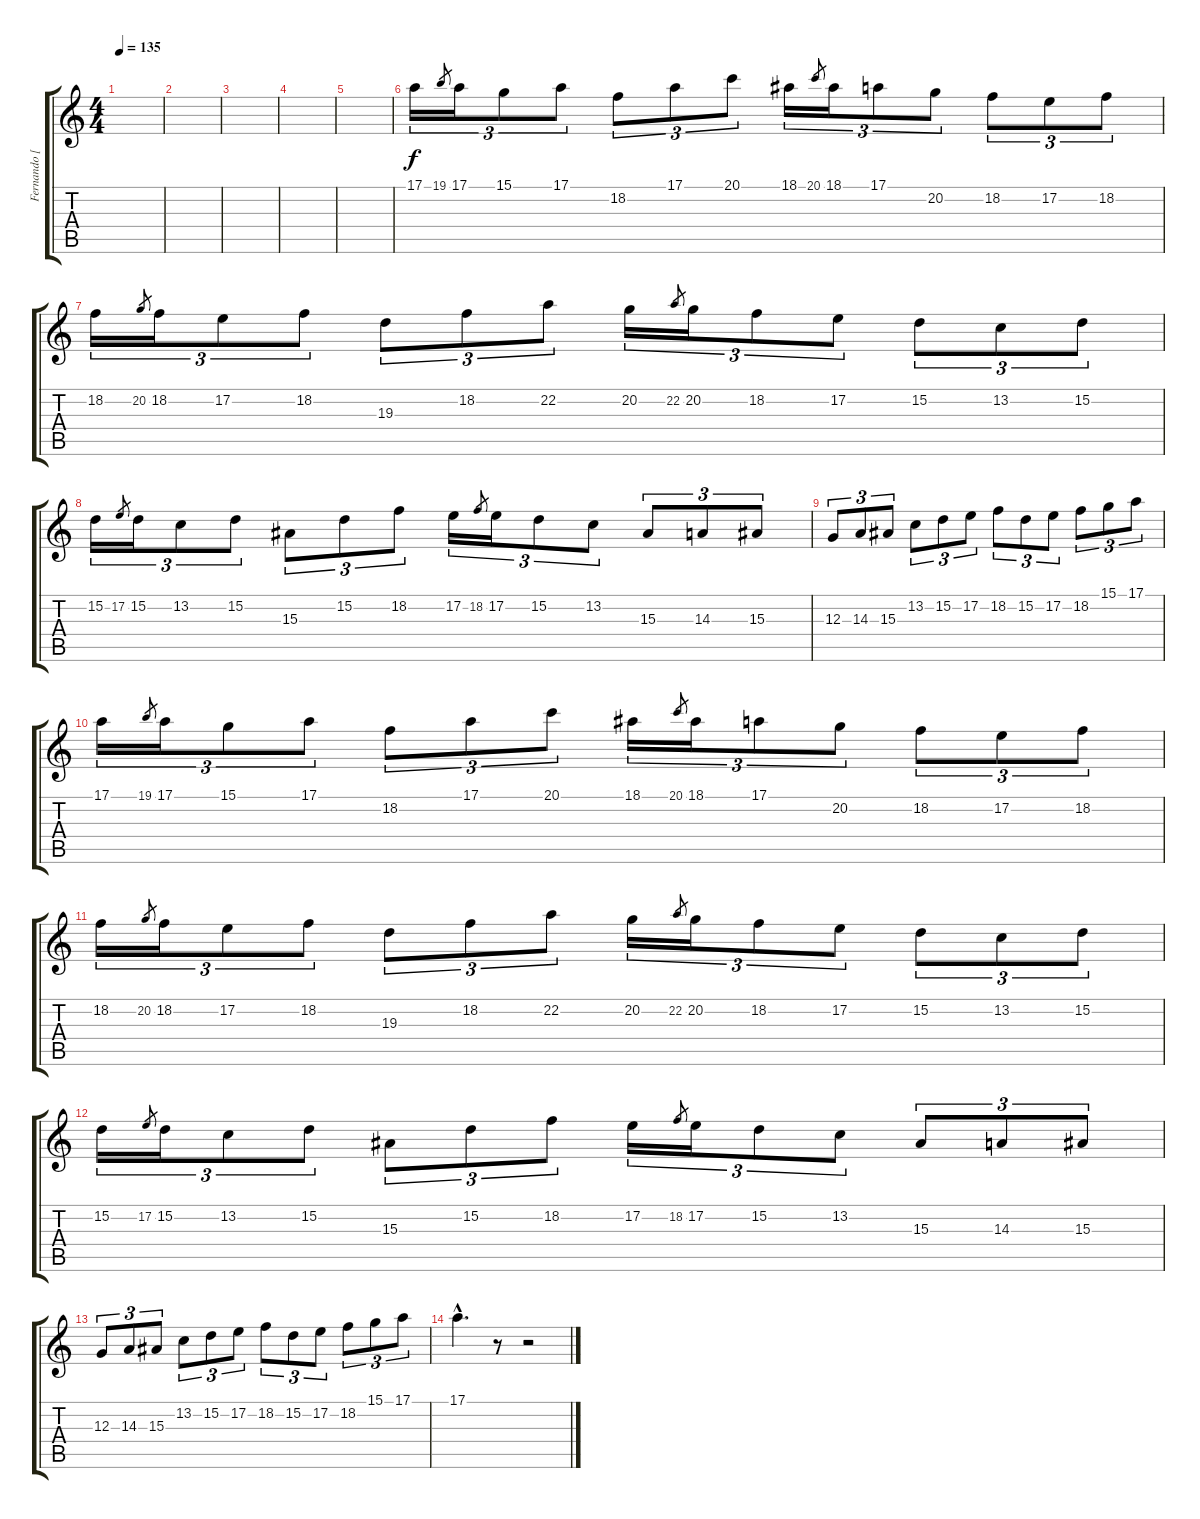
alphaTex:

\track ("Fernando [flauta]" "Fernando [") {instrument flute}
\staff {score tabs}
\tuning (E4 B3 G3 D3 A2 E2) {hide}
\ts (4 4)
\tempo 135
\clef g2
\ks c
|
|
|
|
|
17.1.16{tu (3 2)} 19.1.8{gr} 17.1.16{tu (3 2)} 15.1.8{tu (3 2)} 17.1.8{tu (3 2)} 18.2.8{tu (3 2)} 17.1.8{tu (3 2)} 20.1.8{tu (3 2)} 18.1.16{tu (3 2)} 20.1.8{gr} 18.1.16{tu (3 2)} 17.1.8{tu (3 2)} 20.2.8{tu (3 2)} 18.2.8{tu (3 2)} 17.2.8{tu (3 2)} 18.2.8{tu (3 2)} |
18.2.16{tu (3 2)} 20.2.8{gr} 18.2.16{tu (3 2)} 17.2.8{tu (3 2)} 18.2.8{tu (3 2)} 19.3.8{tu (3 2)} 18.2.8{tu (3 2)} 22.2.8{tu (3 2)} 20.2.16{tu (3 2)} 22.2.8{gr} 20.2.16{tu (3 2)} 18.2.8{tu (3 2)} 17.2.8{tu (3 2)} 15.2.8{tu (3 2)} 13.2.8{tu (3 2)} 15.2.8{tu (3 2)} |
15.2.16{tu (3 2)} 17.2.8{gr} 15.2.16{tu (3 2)} 13.2.8{tu (3 2)} 15.2.8{tu (3 2)} 15.3.8{tu (3 2)} 15.2.8{tu (3 2)} 18.2.8{tu (3 2)} 17.2.16{tu (3 2)} 18.2.8{gr} 17.2.16{tu (3 2)} 15.2.8{tu (3 2)} 13.2.8{tu (3 2)} 15.3.8{tu (3 2)} 14.3.8{tu (3 2)} 15.3.8{tu (3 2)} |
12.3.8{tu (3 2)} 14.3.8{tu (3 2)} 15.3.8{tu (3 2)} 13.2.8{tu (3 2)} 15.2.8{tu (3 2)} 17.2.8{tu (3 2)} 18.2.8{tu (3 2)} 15.2.8{tu (3 2)} 17.2.8{tu (3 2)} 18.2.8{tu (3 2)} 15.1.8{tu (3 2)} 17.1.8{tu (3 2)} |
17.1.16{tu (3 2)} 19.1.8{gr} 17.1.16{tu (3 2)} 15.1.8{tu (3 2)} 17.1.8{tu (3 2)} 18.2.8{tu (3 2)} 17.1.8{tu (3 2)} 20.1.8{tu (3 2)} 18.1.16{tu (3 2)} 20.1.8{gr} 18.1.16{tu (3 2)} 17.1.8{tu (3 2)} 20.2.8{tu (3 2)} 18.2.8{tu (3 2)} 17.2.8{tu (3 2)} 18.2.8{tu (3 2)} |
18.2.16{tu (3 2)} 20.2.8{gr} 18.2.16{tu (3 2)} 17.2.8{tu (3 2)} 18.2.8{tu (3 2)} 19.3.8{tu (3 2)} 18.2.8{tu (3 2)} 22.2.8{tu (3 2)} 20.2.16{tu (3 2)} 22.2.8{gr} 20.2.16{tu (3 2)} 18.2.8{tu (3 2)} 17.2.8{tu (3 2)} 15.2.8{tu (3 2)} 13.2.8{tu (3 2)} 15.2.8{tu (3 2)} |
15.2.16{tu (3 2)} 17.2.8{gr} 15.2.16{tu (3 2)} 13.2.8{tu (3 2)} 15.2.8{tu (3 2)} 15.3.8{tu (3 2)} 15.2.8{tu (3 2)} 18.2.8{tu (3 2)} 17.2.16{tu (3 2)} 18.2.8{gr} 17.2.16{tu (3 2)} 15.2.8{tu (3 2)} 13.2.8{tu (3 2)} 15.3.8{tu (3 2)} 14.3.8{tu (3 2)} 15.3.8{tu (3 2)} |
12.3.8{tu (3 2)} 14.3.8{tu (3 2)} 15.3.8{tu (3 2)} 13.2.8{tu (3 2)} 15.2.8{tu (3 2)} 17.2.8{tu (3 2)} 18.2.8{tu (3 2)} 15.2.8{tu (3 2)} 17.2.8{tu (3 2)} 18.2.8{tu (3 2)} 15.1.8{tu (3 2)} 17.1.8{tu (3 2)} |
17.1{hac}.4{d} r.8 r.2
